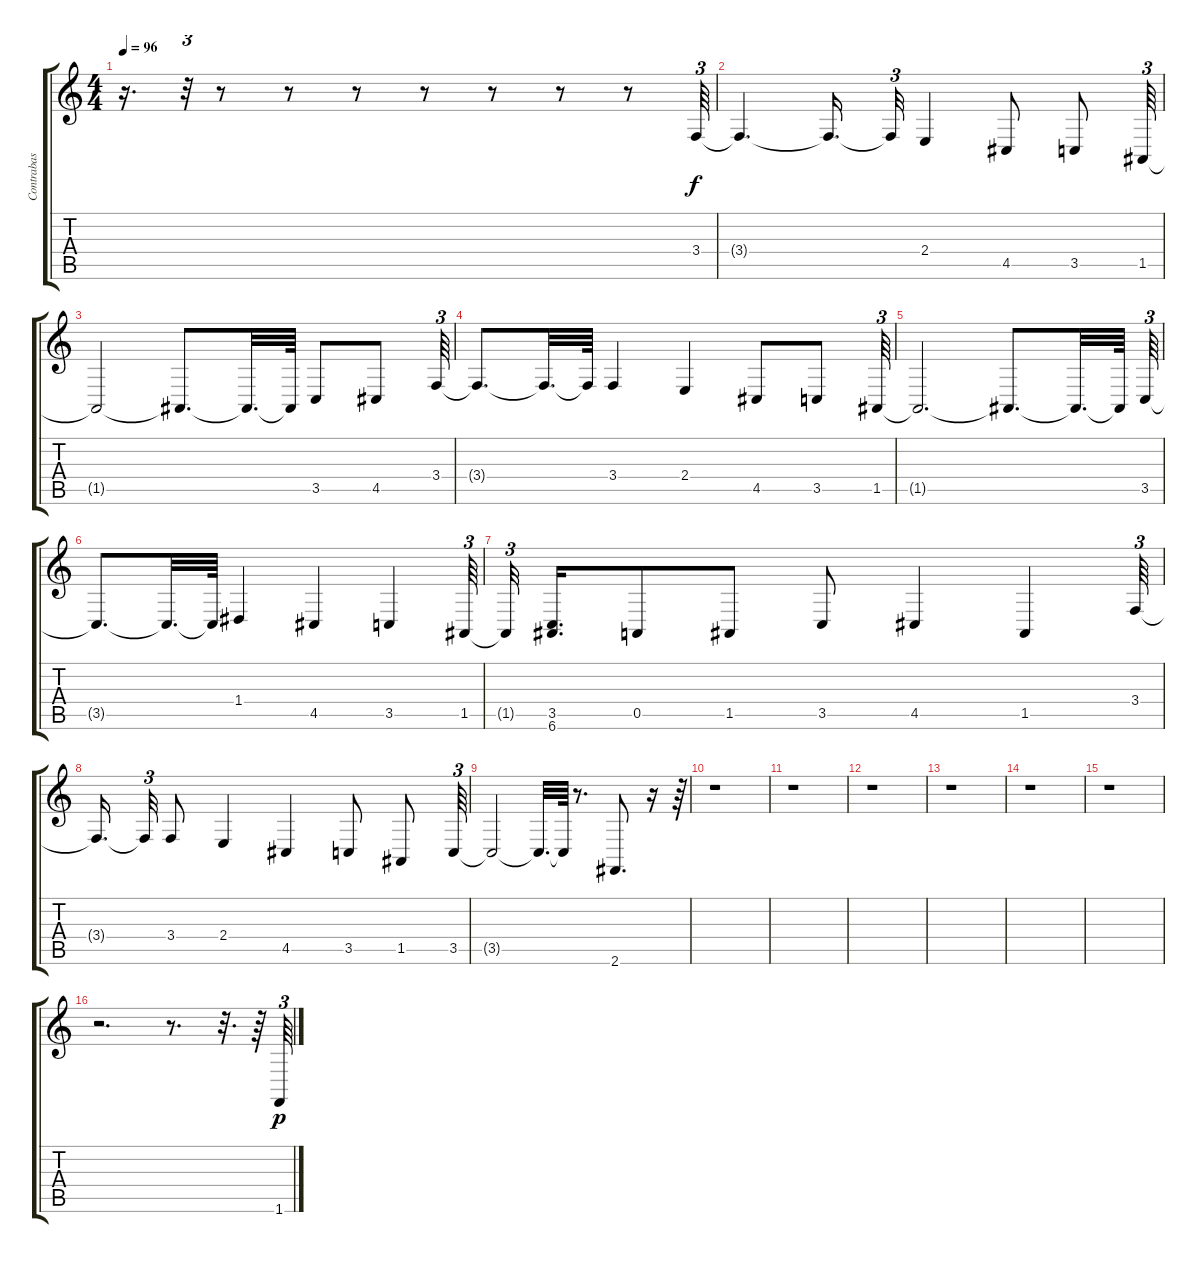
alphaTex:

\track ("Contrabas" "Contrabas") {instrument pizzicatostrings}
\staff {score tabs}
\tuning (E4 B3 G3 D3 A2 E2) {hide}
\ts (4 4)
\tempo 96
\clef g2
\ks c
r.16{d dy f} r.32{tu (3 2)} r.8 r.8 r.8 r.8 r.8 r.8 r.8 3.4.64{tu (3 2)} |
3.4{t}.4{d} 3.4{t}.16{d} 3.4{t}.32{tu (3 2)} 2.4.4 4.5.8 3.5.8 1.5.64{tu (3 2)} |
1.5{t}.2 1.5{t}.8{d} 1.5{t}.32{d} 1.5{t}.64 3.5.8 4.5.8 3.4.64{tu (3 2)} |
3.4{t}.8{d} 3.4{t}.32{d} 3.4{t}.64 3.4.4 2.4.4 4.5.8 3.5.8 1.5.64{tu (3 2)} |
1.5{t}.2{d} 1.5{t}.8{d} 1.5{t}.32{d} 1.5{t}.64 3.5.64{tu (3 2)} |
3.5{t}.8{d} 3.5{t}.32{d} 3.5{t}.64 1.4.4 4.5.4 3.5.4 1.5.64{tu (3 2)} |
1.5{t}.32{tu (3 2)} (3.5 6.6).16{d} 0.5.8 1.5.8 3.5.8 4.5.4 1.5.4 3.4.64{tu (3 2)} |
3.4{t}.16{d} 3.4{t}.32{tu (3 2)} 3.4.8 2.4.4 4.5.4 3.5.8 1.5.8 3.5.64{tu (3 2)} |
3.5{t}.2 3.5{t}.32{d} 3.5{t}.64 r.8{d} 2.6.8{d} r.16 r.64{tu (3 2)} |
r.1 |
r.1 |
r.1 |
r.1 |
r.1 |
r.1 |
r.2{d} r.8{d} r.32{d} r.64 1.6.64{tu (3 2) dy p}
